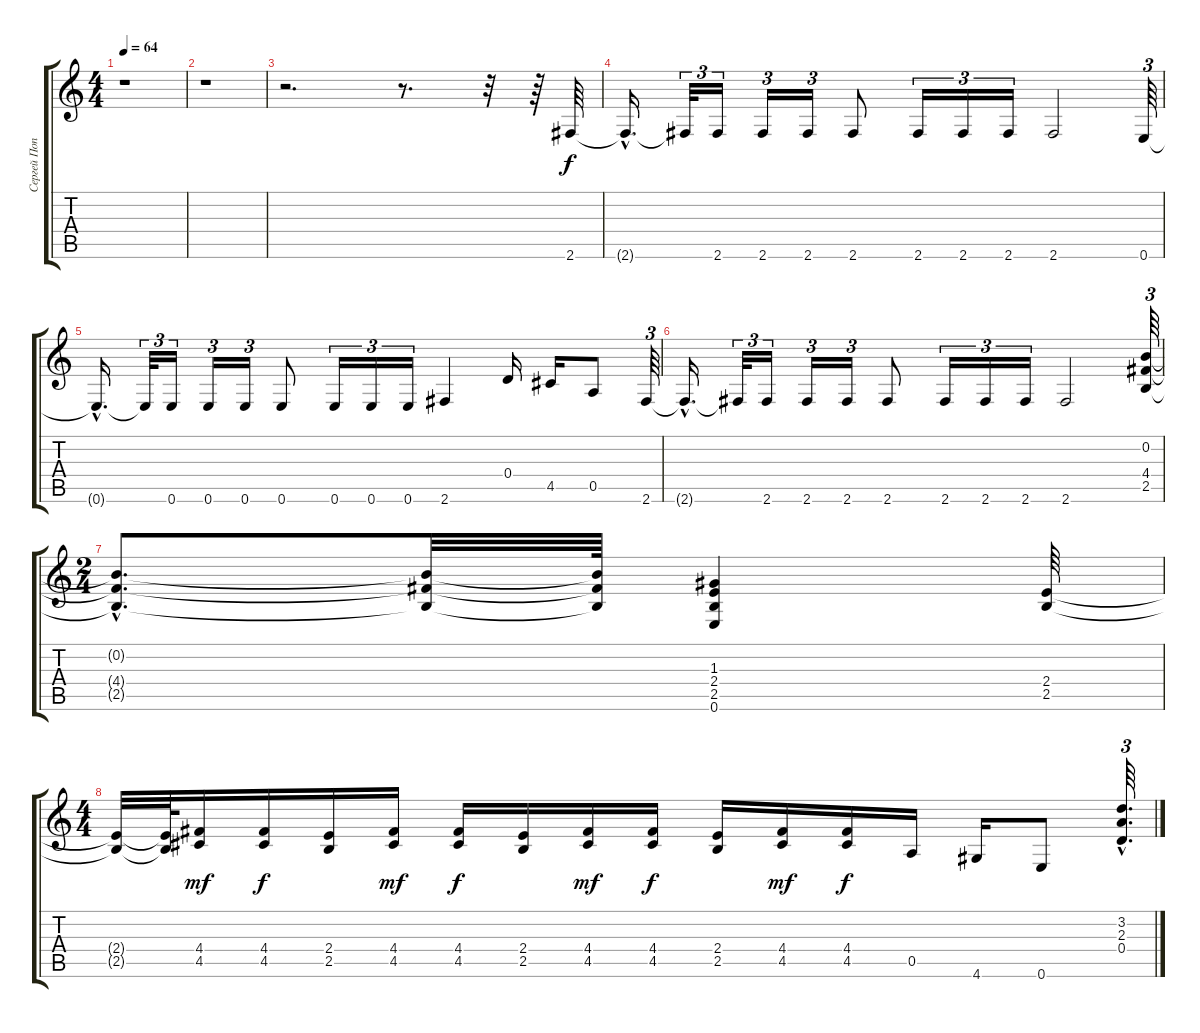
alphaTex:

\track ("Сергей Попов" "Сергей Поп") {instrument overdrivenguitar}
\staff {score tabs}
\tuning (E4 B3 G3 D3 A2 E2) {hide}
\ts (4 4)
\tempo 64
\clef g2
\ks c
r.1{dy f} |
r.1 |
r.2{d} r.8{d} r.32 r.64 2.6.64 |
2.6{hac t}.16{d} 2.6{t}.32{tu (3 2)} 2.6.16{tu (3 2)} 2.6.16{tu (3 2)} 2.6.16{tu (3 2)} 2.6.8 2.6.16{tu (3 2)} 2.6.16{tu (3 2)} 2.6.16{tu (3 2)} 2.6.2 0.6.64{tu (3 2)} |
0.6{hac t}.16{d} 0.6{t}.32{tu (3 2)} 0.6.16{tu (3 2)} 0.6.16{tu (3 2)} 0.6.16{tu (3 2)} 0.6.8 0.6.16{tu (3 2)} 0.6.16{tu (3 2)} 0.6.16{tu (3 2)} 2.6.4 0.4.16 4.5.16 0.5.8 2.6.64{tu (3 2)} |
2.6{hac t}.16{d} 2.6{t}.32{tu (3 2)} 2.6.16{tu (3 2)} 2.6.16{tu (3 2)} 2.6.16{tu (3 2)} 2.6.8 2.6.16{tu (3 2)} 2.6.16{tu (3 2)} 2.6.16{tu (3 2)} 2.6.2 (0.2 4.4 2.5).64{tu (3 2)} |
\ts (2 4)
(0.2{hac t} 4.4{hac t} 2.5{hac t}).8{d} (0.2{t} 4.4{t} 2.5{t}).32 (0.2{t} 4.4{t} 2.5{t}).64 (1.3 2.4 2.5 0.6).4 (2.4 2.5).64 |
\ts (4 4)
(2.4{t} 2.5{t}).32 (2.4{t} 2.5{t}).64 (4.4 4.5).16{dy mf} (4.4 4.5).16{dy f} (2.4 2.5).16 (4.4 4.5).16{dy mf} (4.4 4.5).16{dy f} (2.4 2.5).16 (4.4 4.5).16{dy mf} (4.4 4.5).16{dy f} (2.4 2.5).16 (4.4 4.5).16{dy mf} (4.4 4.5).16{dy f} 0.5.16 4.6.16 0.6.8 (3.2{hac} 2.3{hac} 0.4{hac}).64{d tu (3 2)}
